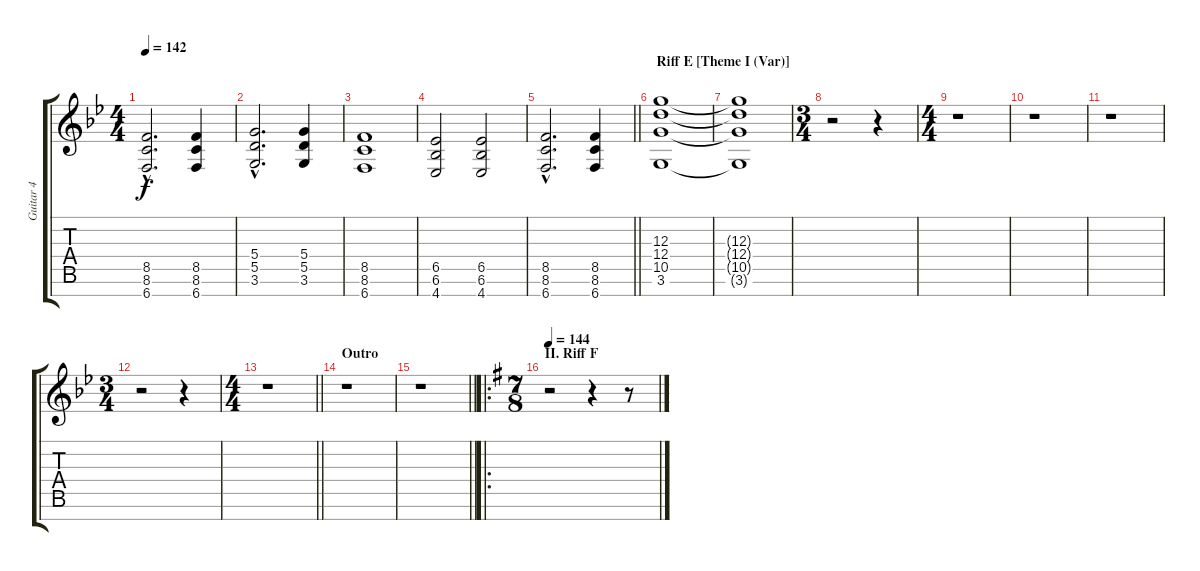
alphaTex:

\track ("Guitar 4" "Guitar 4") {instrument distortionguitar}
\staff {score tabs}
\tuning (E4 B3 G3 D3 A2 E2 B1) {hide}
\ts (4 4)
\tempo 142
\clef g2
\ks gminor
(8.5{hac} 8.6{hac} 6.7{hac}).2{d dy f} (8.5 8.6 6.7).4 |
(5.4{hac} 5.5{hac} 3.6{hac}).2{d} (5.4 5.5 3.6).4 |
(8.5 8.6 6.7).1 |
(6.5 6.6 4.7).2 (6.5 6.6 4.7).2 |
\barLineRight lightlight
(8.5{hac} 8.6{hac} 6.7{hac}).2{d} (8.5 8.6 6.7).4 |
\section ("" " Riff E [Theme I (Var)]")
(12.3 12.4 10.5 3.6).1{volume 0} |
(12.3{t} 12.4{t} 10.5{t} 3.6{t}).1 |
\ts (3 4)
r.2{volume 13} r.4 |
\ts (4 4)
r.1 |
r.1 |
r.1 |
\ts (3 4)
r.2 r.4 |
\ts (4 4)
\barLineRight lightlight
r.1 |
\section ("" "Outro")
r.1 |
\barLineRight lightlight
r.1 |
\ro
\ts (7 8)
\section ("" "II. Riff F")
\tempo 144
\ks eminor
r.2 r.4 r.8
